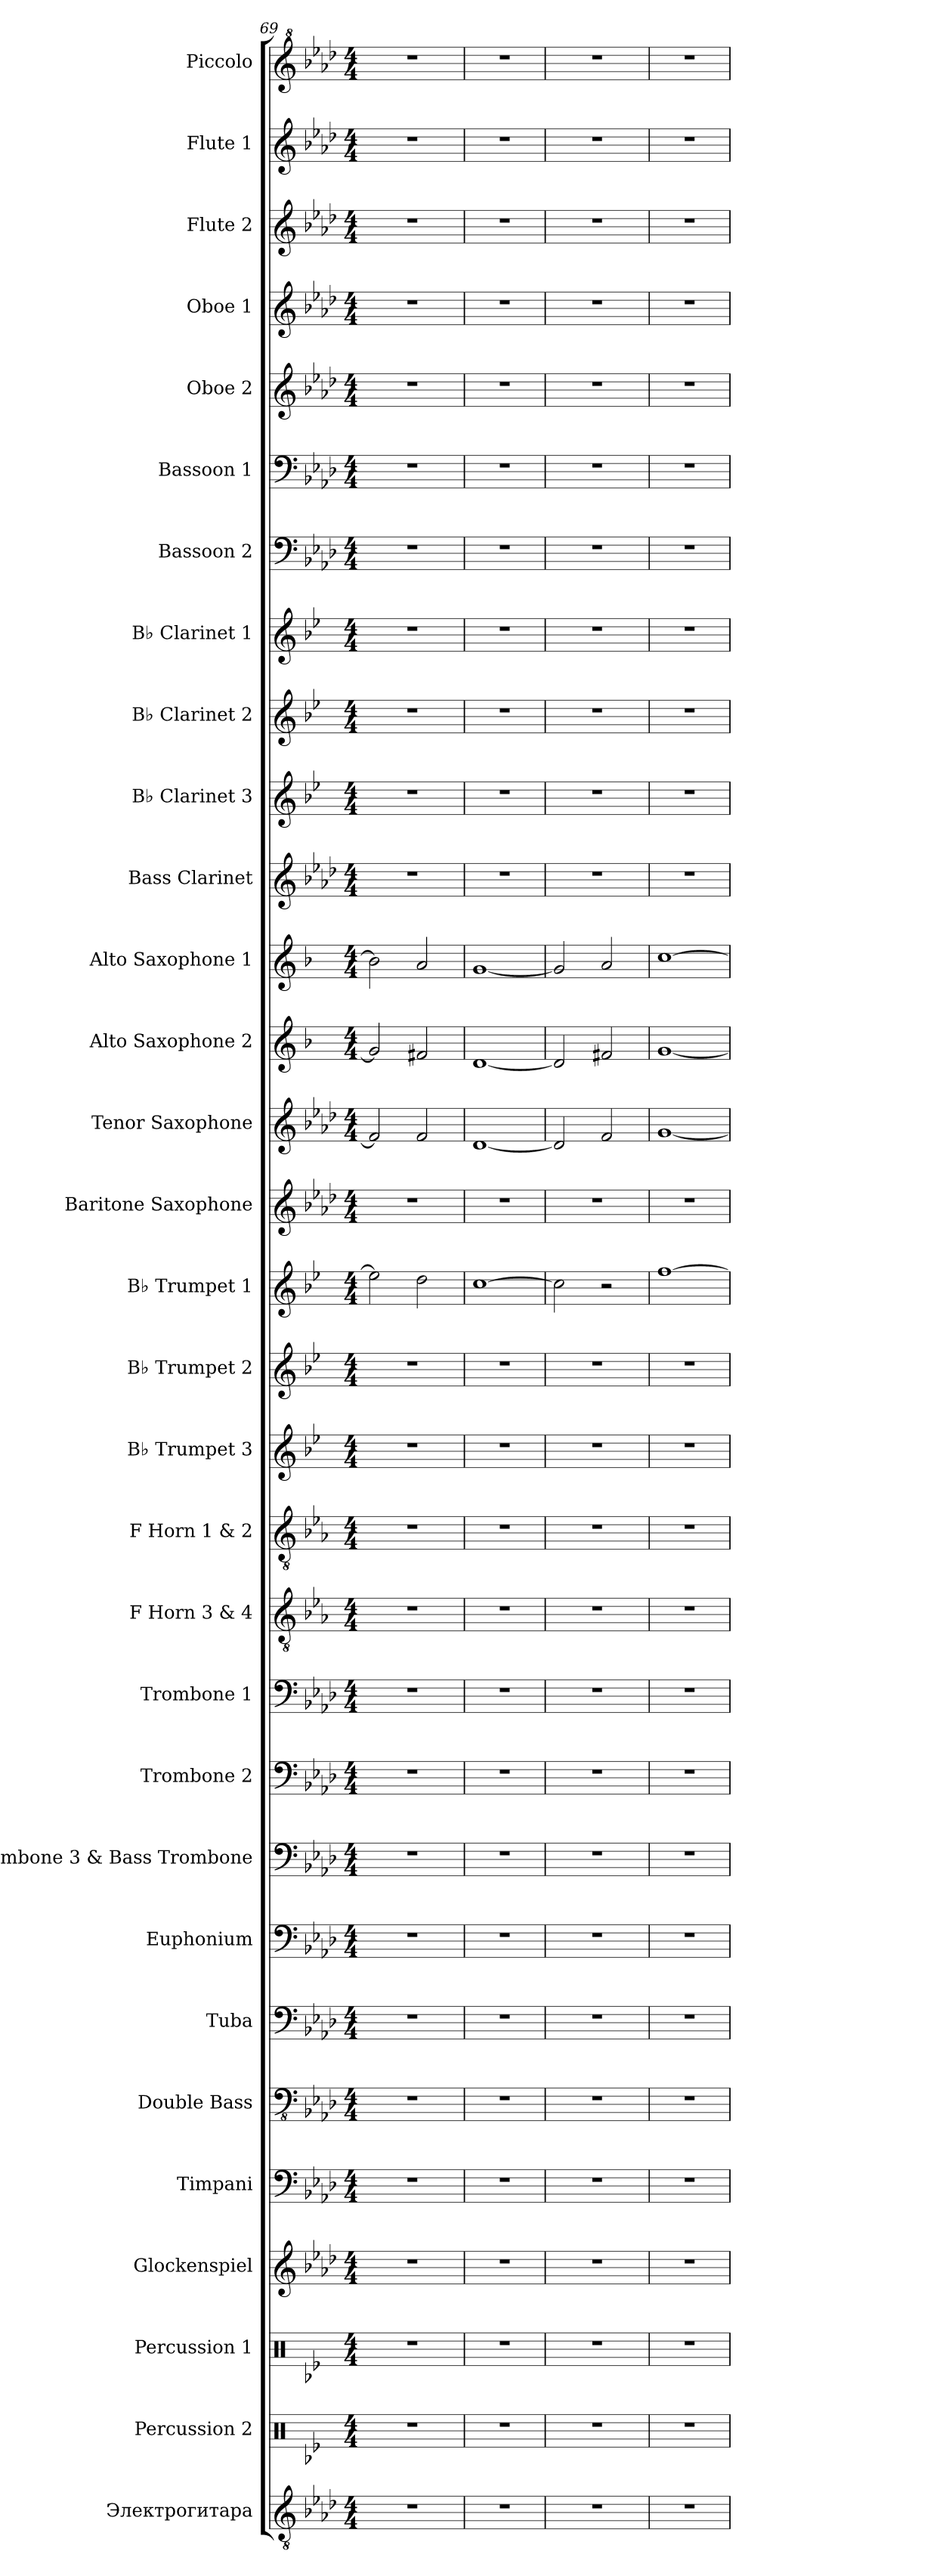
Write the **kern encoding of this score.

**kern	**kern	**kern	**kern	**kern	**kern	**kern	**kern	**kern	**kern	**kern	**kern	**kern	**kern	**kern	**kern	**kern	**kern	**kern	**kern	**kern	**kern	**kern	**kern	**kern	**kern	**kern	**kern	**kern	**kern	**kern
*part31	*part30	*part29	*part28	*part27	*part26	*part25	*part24	*part23	*part22	*part21	*part20	*part19	*part18	*part17	*part16	*part15	*part14	*part13	*part12	*part11	*part10	*part9	*part8	*part7	*part6	*part5	*part4	*part3	*part2	*part1
*staff31	*staff30	*staff29	*staff28	*staff27	*staff26	*staff25	*staff24	*staff23	*staff22	*staff21	*staff20	*staff19	*staff18	*staff17	*staff16	*staff15	*staff14	*staff13	*staff12	*staff11	*staff10	*staff9	*staff8	*staff7	*staff6	*staff5	*staff4	*staff3	*staff2	*staff1
*I"Электрогитара	*I"Percussion 2	*I"Percussion 1	*I"Glockenspiel	*I"Timpani	*I"Double Bass	*I"Tuba	*I"Euphonium	*I"Trombone 3 &amp; Bass Trombone	*I"Trombone 2	*I"Trombone 1	*I"F Horn 3 &amp; 4	*I"F Horn 1 &amp; 2	*I"B♭ Trumpet 3	*I"B♭ Trumpet 2	*I"B♭ Trumpet 1	*I"Baritone Saxophone	*I"Tenor Saxophone	*I"Alto Saxophone 2	*I"Alto Saxophone 1	*I"Bass Clarinet	*I"B♭ Clarinet 3	*I"B♭ Clarinet 2	*I"B♭ Clarinet 1	*I"Bassoon 2	*I"Bassoon 1	*I"Oboe 2	*I"Oboe 1	*I"Flute 2	*I"Flute 1	*I"Piccolo
*	*I'Perc. 2	*I'Perc. 1	*I'Glk.	*I'Timp.	*I'Db.	*I'Tba.	*I'Euph.	*I'Tbn. 3 B. Tbn.	*I'Tbn. 2	*I'Tbn. 1	*I'F Hn. 3 4	*I'F Hn. 1 2	*I'B♭ Tpt. 3	*I'B♭ Tpt. 2	*I'B♭ Tpt. 1	*I'Bar. Sax.	*I'T. Sax.	*I'A. Sax. 2	*I'A. Sax. 1	*I'B. Cl.	*I'B♭ Cl. 3	*I'B♭ Cl. 2	*I'B♭ Cl. 1	*I'Bsn. 2	*I'Bsn. 1	*I'Ob. 2	*I'Ob. 1	*I'Fl. 2	*I'Fl. 1	*I'Picc.
*clefGv2	*clefX	*clefX	*clefG2	*clefF4	*clefFv4	*clefF4	*clefF4	*clefF4	*clefF4	*clefF4	*clefGv2	*clefGv2	*clefG2	*clefG2	*clefG2	*clefG2	*clefG2	*clefG2	*clefG2	*clefG2	*clefG2	*clefG2	*clefG2	*clefF4	*clefF4	*clefG2	*clefG2	*clefG2	*clefG2	*clefG^2
*	*	*	*ITrd-14c-24	*	*	*	*	*	*	*	*ITrd4c7	*ITrd4c7	*ITrd1c2	*ITrd1c2	*ITrd1c2	*ITrd12c21	*ITrd8c14	*ITrd5c9	*ITrd5c9	*ITrd8c14	*ITrd1c2	*ITrd1c2	*ITrd1c2	*	*	*	*	*	*	*ITrd-7c-12
*k[b-e-a-d-]	*k[b-e-]	*k[b-e-]	*k[b-e-a-d-]	*k[b-e-a-d-]	*k[b-e-a-d-]	*k[b-e-a-d-]	*k[b-e-a-d-]	*k[b-e-a-d-]	*k[b-e-a-d-]	*k[b-e-a-d-]	*k[b-e-a-d-]	*k[b-e-a-d-]	*k[b-e-a-d-]	*k[b-e-a-d-]	*k[b-e-a-d-]	*k[b-e-a-d-]	*k[b-e-a-d-]	*k[b-e-a-d-]	*k[b-e-a-d-]	*k[b-e-a-d-]	*k[b-e-a-d-]	*k[b-e-a-d-]	*k[b-e-a-d-]	*k[b-e-a-d-]	*k[b-e-a-d-]	*k[b-e-a-d-]	*k[b-e-a-d-]	*k[b-e-a-d-]	*k[b-e-a-d-]	*k[b-e-a-d-]
*M4/4	*M4/4	*M4/4	*M4/4	*M4/4	*M4/4	*M4/4	*M4/4	*M4/4	*M4/4	*M4/4	*M4/4	*M4/4	*M4/4	*M4/4	*M4/4	*M4/4	*M4/4	*M4/4	*M4/4	*M4/4	*M4/4	*M4/4	*M4/4	*M4/4	*M4/4	*M4/4	*M4/4	*M4/4	*M4/4	*M4/4
=69	=69	=69	=69	=69	=69	=69	=69	=69	=69	=69	=69	=69	=69	=69	=69	=69	=69	=69	=69	=69	=69	=69	=69	=69	=69	=69	=69	=69	=69	=69
1r	1r	1r	1r	1r	1r	1r	1r	1r	1r	1r	1r	1r	1r	1r	2dd-\]	1r	2F/]	2B-/]	2d-\]	1r	1r	1r	1r	1r	1r	1r	1r	1r	1r	1r
.	.	.	.	.	.	.	.	.	.	.	.	.	.	.	2cc\	.	2F/	2An/	2c/	.	.	.	.	.	.	.	.	.	.	.
=70	=70	=70	=70	=70	=70	=70	=70	=70	=70	=70	=70	=70	=70	=70	=70	=70	=70	=70	=70	=70	=70	=70	=70	=70	=70	=70	=70	=70	=70	=70
1r	1r	1r	1r	1r	1r	1r	1r	1r	1r	1r	1r	1r	1r	1r	[1b-	1r	[1D-	[1F	[1B-	1r	1r	1r	1r	1r	1r	1r	1r	1r	1r	1r
=71	=71	=71	=71	=71	=71	=71	=71	=71	=71	=71	=71	=71	=71	=71	=71	=71	=71	=71	=71	=71	=71	=71	=71	=71	=71	=71	=71	=71	=71	=71
1r	1r	1r	1r	1r	1r	1r	1r	1r	1r	1r	1r	1r	1r	1r	2b-\]	1r	2D-/]	2F/]	2B-/]	1r	1r	1r	1r	1r	1r	1r	1r	1r	1r	1r
.	.	.	.	.	.	.	.	.	.	.	.	.	.	.	2r	.	2F/	2An/	2c/	.	.	.	.	.	.	.	.	.	.	.
=72	=72	=72	=72	=72	=72	=72	=72	=72	=72	=72	=72	=72	=72	=72	=72	=72	=72	=72	=72	=72	=72	=72	=72	=72	=72	=72	=72	=72	=72	=72
1r	1r	1r	1r	1r	1r	1r	1r	1r	1r	1r	1r	1r	1r	1r	[1ee-	1r	[1G	[1B-	[1e-	1r	1r	1r	1r	1r	1r	1r	1r	1r	1r	1r
=	=	=	=	=	=	=	=	=	=	=	=	=	=	=	=	=	=	=	=	=	=	=	=	=	=	=	=	=	=	=
*-	*-	*-	*-	*-	*-	*-	*-	*-	*-	*-	*-	*-	*-	*-	*-	*-	*-	*-	*-	*-	*-	*-	*-	*-	*-	*-	*-	*-	*-	*-
